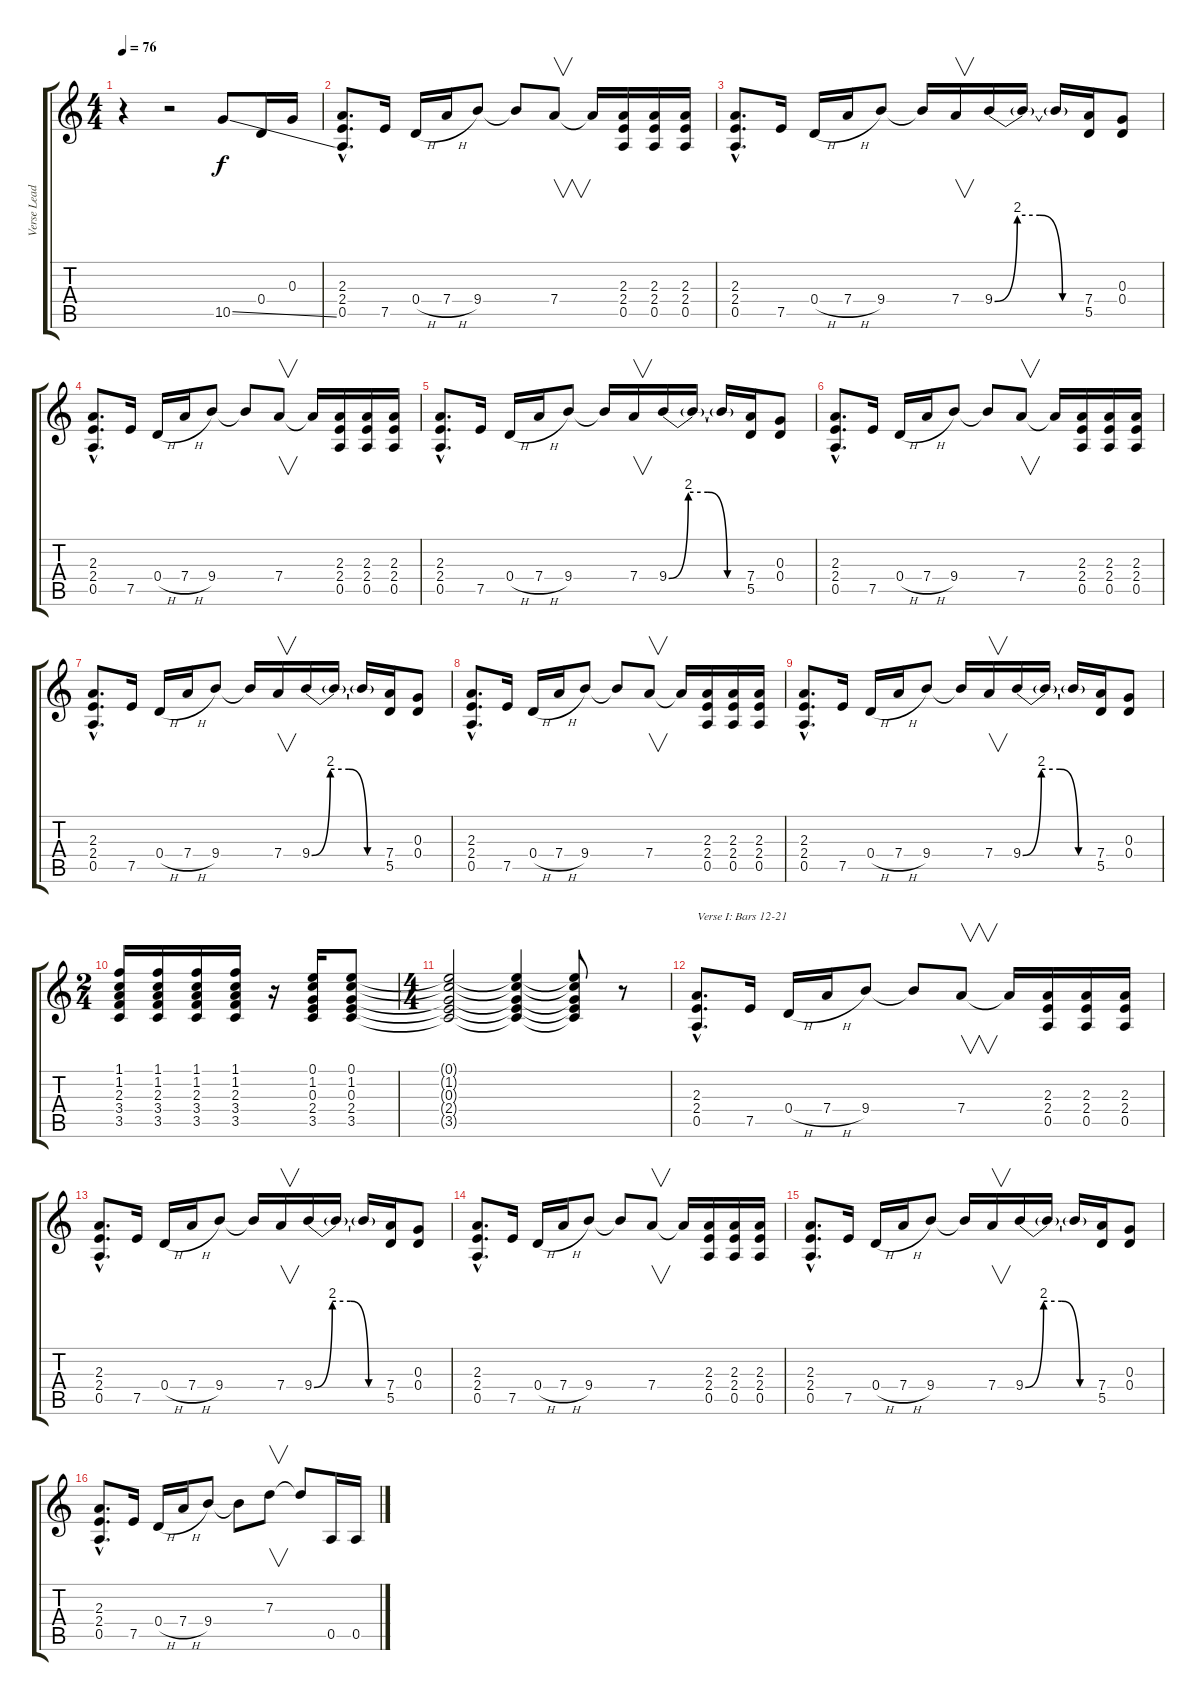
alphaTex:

\track ("Verse Lead Guitar" "Verse Lead") {instrument overdrivenguitar}
\staff {score tabs}
\tuning (E4 B3 G3 D3 A2 E2) {hide}
\ts (4 4)
\tempo 76
\clef g2
\ks c
r.4{dy f instrument overdrivenguitar} r.2 10.5{ss}.8 0.4.16 0.3.16 |
(2.3{hac} 2.4{hac} 0.5{hac}).8{d} 7.5.16 0.4{h}.16 7.4{h}.16 9.4.8 9.4{t}.8 7.4.8{v} 7.4{t}.16 (2.3 2.4 0.5).16 (2.3 2.4 0.5).16 (2.3 2.4 0.5).16 |
(2.3{hac} 2.4{hac} 0.5{hac}).8{d} 7.5.16 0.4{h}.16 7.4{h}.16 9.4.8 9.4{t}.16 7.4.16{v} 9.4{be (custom 0 0 15 8 30 8 45 0 60 0)}.16 9.4{t}.16 9.4{t}.16 (7.4 5.5).16 (0.3 0.4).8 |
(2.3{hac} 2.4{hac} 0.5{hac}).8{d} 7.5.16 0.4{h}.16 7.4{h}.16 9.4.8 9.4{t}.8 7.4.8{v} 7.4{t}.16 (2.3 2.4 0.5).16 (2.3 2.4 0.5).16 (2.3 2.4 0.5).16 |
(2.3{hac} 2.4{hac} 0.5{hac}).8{d} 7.5.16 0.4{h}.16 7.4{h}.16 9.4.8 9.4{t}.16 7.4.16{v} 9.4{be (custom 0 0 15 8 30 8 45 0 60 0)}.16 9.4{t}.16 9.4{t}.16 (7.4 5.5).16 (0.3 0.4).8 |
(2.3{hac} 2.4{hac} 0.5{hac}).8{d} 7.5.16 0.4{h}.16 7.4{h}.16 9.4.8 9.4{t}.8 7.4.8{v} 7.4{t}.16 (2.3 2.4 0.5).16 (2.3 2.4 0.5).16 (2.3 2.4 0.5).16 |
(2.3{hac} 2.4{hac} 0.5{hac}).8{d} 7.5.16 0.4{h}.16 7.4{h}.16 9.4.8 9.4{t}.16 7.4.16{v} 9.4{be (custom 0 0 15 8 30 8 45 0 60 0)}.16 9.4{t}.16 9.4{t}.16 (7.4 5.5).16 (0.3 0.4).8 |
(2.3{hac} 2.4{hac} 0.5{hac}).8{d} 7.5.16 0.4{h}.16 7.4{h}.16 9.4.8 9.4{t}.8 7.4.8{v} 7.4{t}.16 (2.3 2.4 0.5).16 (2.3 2.4 0.5).16 (2.3 2.4 0.5).16 |
(2.3{hac} 2.4{hac} 0.5{hac}).8{d} 7.5.16 0.4{h}.16 7.4{h}.16 9.4.8 9.4{t}.16 7.4.16{v} 9.4{be (custom 0 0 15 8 30 8 45 0 60 0)}.16 9.4{t}.16 9.4{t}.16 (7.4 5.5).16 (0.3 0.4).8 |
\ts (2 4)
(1.1 1.2 2.3 3.4 3.5).16 (1.1 1.2 2.3 3.4 3.5).16 (1.1 1.2 2.3 3.4 3.5).16 (1.1 1.2 2.3 3.4 3.5).16 r.16 (0.1 1.2 0.3 2.4 3.5).16 (0.1 1.2 0.3 2.4 3.5).8 |
\ts (4 4)
(0.1{t} 1.2{t} 0.3{t} 2.4{t} 3.5{t}).2 (0.1{t} 1.2{t} 0.3{t} 2.4{t} 3.5{t}).4 (0.1{t} 1.2{t} 0.3{t} 2.4{t} 3.5{t}).8 r.8 |
(2.3{hac} 2.4{hac} 0.5{hac}).8{d txt "Verse I: Bars 12-21"} 7.5.16 0.4{h}.16 7.4{h}.16 9.4.8 9.4{t}.8 7.4.8{v} 7.4{t}.16 (2.3 2.4 0.5).16 (2.3 2.4 0.5).16 (2.3 2.4 0.5).16 |
(2.3{hac} 2.4{hac} 0.5{hac}).8{d} 7.5.16 0.4{h}.16 7.4{h}.16 9.4.8 9.4{t}.16 7.4.16{v} 9.4{be (custom 0 0 15 8 30 8 45 0 60 0)}.16 9.4{t}.16 9.4{t}.16 (7.4 5.5).16 (0.3 0.4).8 |
(2.3{hac} 2.4{hac} 0.5{hac}).8{d} 7.5.16 0.4{h}.16 7.4{h}.16 9.4.8 9.4{t}.8 7.4.8{v} 7.4{t}.16 (2.3 2.4 0.5).16 (2.3 2.4 0.5).16 (2.3 2.4 0.5).16 |
(2.3{hac} 2.4{hac} 0.5{hac}).8{d} 7.5.16 0.4{h}.16 7.4{h}.16 9.4.8 9.4{t}.16 7.4.16{v} 9.4{be (custom 0 0 15 8 30 8 45 0 60 0)}.16 9.4{t}.16 9.4{t}.16 (7.4 5.5).16 (0.3 0.4).8 |
(2.3{hac} 2.4{hac} 0.5{hac}).8{d} 7.5.16 0.4{h}.16 7.4{h}.16 9.4.8 9.4{t}.8 7.3.8{v} 7.3{t}.8 0.5.16 0.5.16
